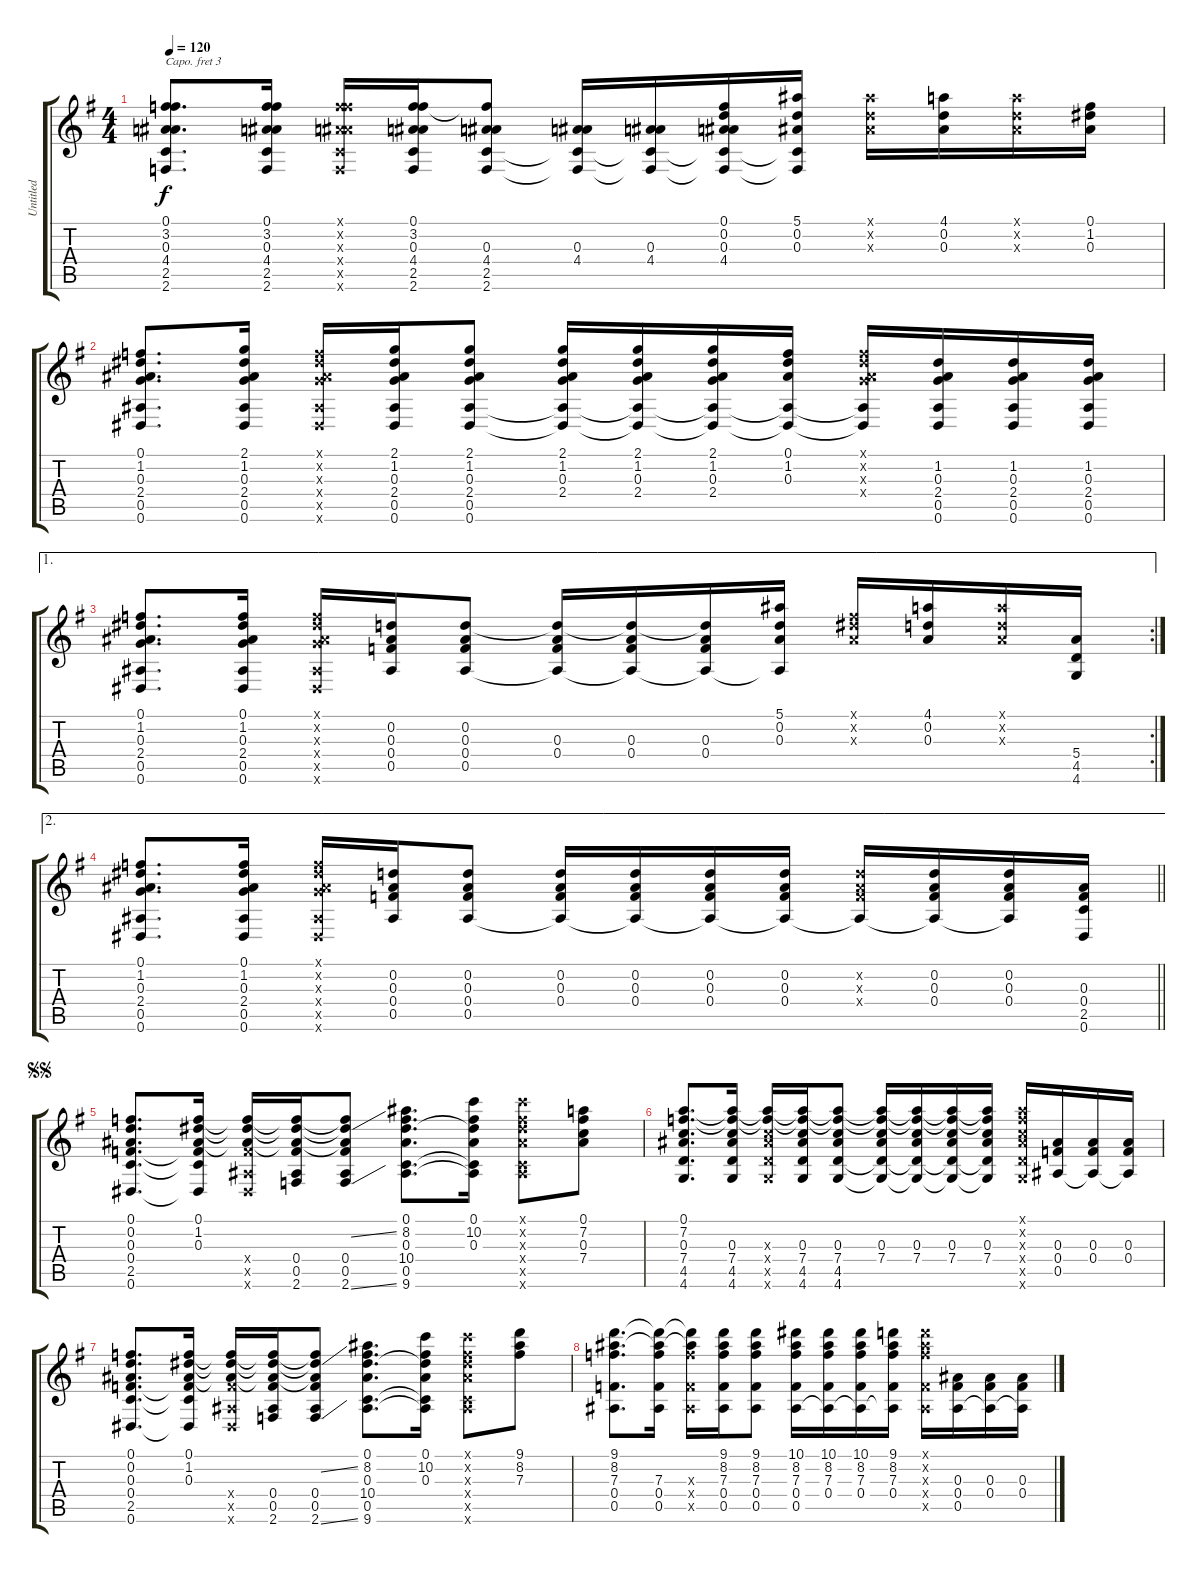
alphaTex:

\track ("Untitled" "Untitled") {instrument acousticguitarnylon}
\staff {score tabs}
\capo 3
\tuning (D4 B3 G3 D3 G2 C2) {hide}
\ts (4 4)
\tempo 120
\clef g2
\ks g
(0.1 3.2 0.3 4.4 2.5 2.6).8{d dy f} (0.1 3.2 0.3 4.4 2.5 2.6).16 (0.1{x} 3.2{x} 0.3{x} 4.4{x} 2.5{x} 2.6{x}).16 (0.1 3.2 0.3 4.4 2.5 2.6).16 (0.1{t} 0.3 4.4 2.5 2.6).8 (0.3 4.4 2.5{t} 2.6{t}).16 (0.3 4.4 2.5{t} 2.6{t}).16 (0.1 0.2 0.3 4.4 2.5{t} 2.6{t}).16 (5.1 0.2 0.3 2.5{t} 2.6{t}).16 (5.1{x} 0.2{x} 0.3{x}).16 (4.1 0.2 0.3).16 (4.1{x} 0.2{x} 0.3{x}).16 (0.1 1.2 0.3).16 |
(0.1 1.2 0.3 2.4 0.5 0.6).8{d} (2.1 1.2 0.3 2.4 0.5 0.6).16 (0.1{x} 1.2{x} 0.3{x} 2.4{x} 0.5{x} 0.6{x}).16 (2.1 1.2 0.3 2.4 0.5 0.6).16 (2.1 1.2 0.3 2.4 0.5 0.6).8 (2.1 1.2 0.3 2.4 0.5{t} 0.6{t}).16 (2.1 1.2 0.3 2.4 0.5{t} 0.6{t}).16 (2.1 1.2 0.3 2.4 0.5{t} 0.6{t}).16 (0.1 1.2 0.3 0.5{t} 0.6{t}).16 (0.1{x} 1.2{x} 0.3{x} 2.4{x} 0.5{t} 0.6{t}).16 (1.2 0.3 2.4 0.5 0.6).16 (1.2 0.3 2.4 0.5 0.6).16 (1.2 0.3 2.4 0.5 0.6).16 |
\ae 1
\rc 2
(0.1 1.2 0.3 2.4 0.5 0.6).8{d} (0.1 1.2 0.3 2.4 0.5 0.6).16 (0.1{x} 1.2{x} 0.3{x} 2.4{x} 0.5{x} 0.6{x}).16 (0.2 0.3 0.4 0.5).16 (0.2 0.3 0.4 0.5).8 (0.2{t} 0.3 0.4 0.5{t}).16 (0.2{t} 0.3 0.4 0.5{t}).16 (0.2{t} 0.3 0.4 0.5{t}).16 (5.1 0.2 0.3 0.5{t}).16 (0.1{x} 1.2{x} 0.3{x}).16 (4.1 0.2 0.3).16 (4.1{x} 0.2{x} 0.3{x}).16 (5.4 4.5 4.6).16 |
\ae 2
\barLineRight lightlight
(0.1 1.2 0.3 2.4 0.5 0.6).8{d} (0.1 1.2 0.3 2.4 0.5 0.6).16 (0.1{x} 1.2{x} 0.3{x} 2.4{x} 0.5{x} 0.6{x}).16 (0.2 0.3 0.4 0.5).16 (0.2 0.3 0.4 0.5).8 (0.2 0.3 0.4 0.5{t}).16 (0.2 0.3 0.4 0.5{t}).16 (0.2 0.3 0.4 0.5{t}).16 (0.2 0.3 0.4 0.5{t}).16 (0.2{x} 0.3{x} 0.4{x} 0.5{t}).16 (0.2 0.3 0.4 0.5{t}).16 (0.2 0.3 0.4 0.5{t}).16 (0.3 0.4 2.5 0.6).16 |
\jump segnosegno
(0.1 0.2 0.3 0.4 2.5 0.6).8{d} (0.1 1.2 0.3 0.4{t} 2.5{t} 0.6{t}).16 (0.1{t} 1.2{t} 0.3{t} 0.4{x} 0.5{x} 0.6{x}).16 (0.1{t} 1.2{t} 0.3{t} 0.4 0.5 2.6).16 (0.1{t} 1.2{ss t} 0.3{t} 0.4 0.5 2.6{ss}).8 (0.1 8.2 0.3 10.4 0.5 9.6).8{d} (0.1 10.2 0.3 10.4{t} 0.5{t} 9.6{t}).16 (0.1{x} 10.2{x} 0.3{x} 10.4{x} 0.5{x} 9.6{x}).8 (0.1 7.2 0.3 7.4).8 |
(0.1 7.2 0.3 7.4 4.5 4.6).8{d} (0.1{t} 7.2{t} 0.3 7.4 4.5 4.6).16 (0.1{t} 7.2{t} 0.3{x} 7.4{x} 4.5{x} 4.6{x}).16 (0.1{t} 7.2{t} 0.3 7.4 4.5 4.6).16 (0.1{t} 7.2{t} 0.3 7.4 4.5 4.6).8 (0.1{t} 7.2{t} 0.3 7.4 4.5{t} 4.6{t}).16 (0.1{t} 7.2{t} 0.3 7.4 4.5{t} 4.6{t}).16 (0.1{t} 7.2{t} 0.3 7.4 4.5{t} 4.6{t}).16 (0.1{t} 7.2{t} 0.3 7.4 4.5{t} 4.6{t}).16 (0.1{x} 7.2{x} 0.3{x} 7.4{x} 4.5{x} 4.6{x}).16 (0.3 0.4 0.5).16 (0.3 0.4 0.5{t}).16 (0.3 0.4 0.5{t}).16 |
(0.1 0.2 0.3 0.4 2.5 0.6).8{d} (0.1 1.2 0.3 0.4{t} 2.5{t} 0.6{t}).16 (0.1{t} 1.2{t} 0.3{t} 0.4{x} 0.5{x} 0.6{x}).16 (0.1{t} 1.2{t} 0.3{t} 0.4 0.5 2.6).16 (0.1{t} 1.2{ss t} 0.3{t} 0.4 0.5 2.6{ss}).8 (0.1 8.2 0.3 10.4 0.5 9.6).8{d} (0.1 10.2 0.3 10.4{t} 0.5{t} 9.6{t}).16 (0.1{x} 10.2{x} 0.3{x} 10.4{x} 0.5{x} 9.6{x}).8 (9.1 8.2 7.3).8 |
(9.1 8.2 7.3 0.4 0.5).8{d} (9.1{t} 8.2{t} 7.3 0.4 0.5).16 (9.1{t} 8.2{t} 7.3{x} 0.4{x} 0.5{x}).16 (9.1 8.2 7.3 0.4 0.5).16 (9.1 8.2 7.3 0.4 0.5).8 (10.1 8.2 7.3 0.4 0.5).16 (10.1 8.2 7.3 0.4 0.5{t}).16 (10.1 8.2 7.3 0.4 0.5{t}).16 (9.1 8.2 7.3 0.4 0.5{t}).16 (9.1{x} 8.2{x} 7.3{x} 0.4{x} 0.5{x}).16 (0.3 0.4 0.5).16 (0.3 0.4 0.5{t}).16 (0.3 0.4 0.5{t}).16
